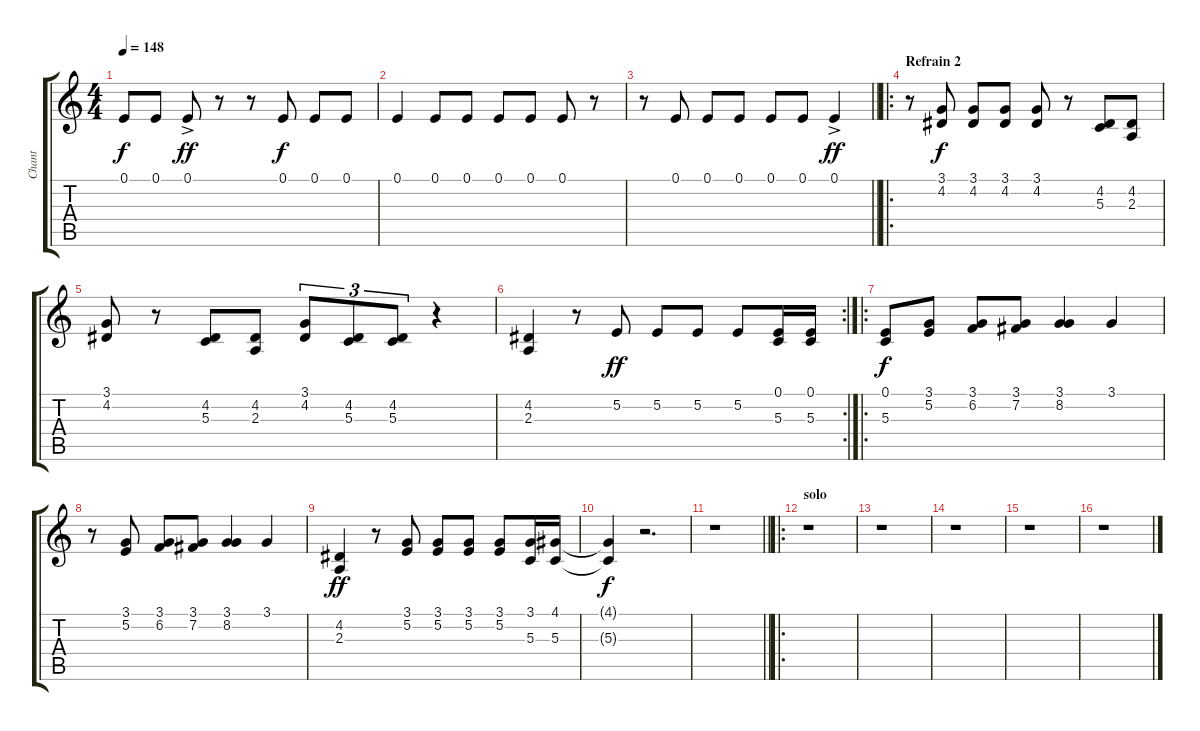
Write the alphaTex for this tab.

\track ("Chant" "Chant") {instrument clarinet}
\staff {score tabs}
\tuning (E4 B3 G3 D3 A2 E2) {hide}
\ts (4 4)
\tempo 148
\clef g2
\ks c
0.1.8{dy f} 0.1.8 0.1{ac}.8{dy ff} r.8 r.8 0.1.8{dy f} 0.1.8 0.1.8 |
0.1.4 0.1.8 0.1.8 0.1.8 0.1.8 0.1.8 r.8 |
\barLineRight lightlight
r.8 0.1.8 0.1.8 0.1.8 0.1.8 0.1.8 0.1{ac}.4{dy ff} |
\ro
\section ("" "Refrain 2")
r.8 (3.1 4.2).8{dy f} (3.1 4.2).8 (3.1 4.2).8 (3.1 4.2).8 r.8 (4.2 5.3).8 (4.2 2.3).8 |
(3.1 4.2).8 r.8 (4.2 5.3).8 (4.2 2.3).8 (3.1 4.2).8{tu (3 2)} (4.2 5.3).8{tu (3 2)} (4.2 5.3).8{tu (3 2)} r.4 |
\rc 2
(4.2 2.3).4 r.8 5.2.8{dy ff} 5.2.8 5.2.8 5.2.8 (0.1 5.3).16 (0.1 5.3).16 |
\ro
(0.1 5.3).8{dy f} (3.1 5.2).8 (3.1 6.2).8 (3.1 7.2).8 (3.1 8.2).4 3.1.4 |
r.8 (3.1 5.2).8 (3.1 6.2).8 (3.1 7.2).8 (3.1 8.2).4 3.1.4 |
(4.2 2.3).4{dy ff} r.8 (3.1 5.2).8 (3.1 5.2).8 (3.1 5.2).8 (3.1 5.2).8 (3.1 5.3).16 (4.1 5.3).16 |
(4.1{t} 5.3{t}).4{dy f} r.2{d} |
\barLineRight lightlight
r.1 |
\ro
\section ("" "solo")
r.1 |
r.1 |
r.1 |
r.1 |
r.1
